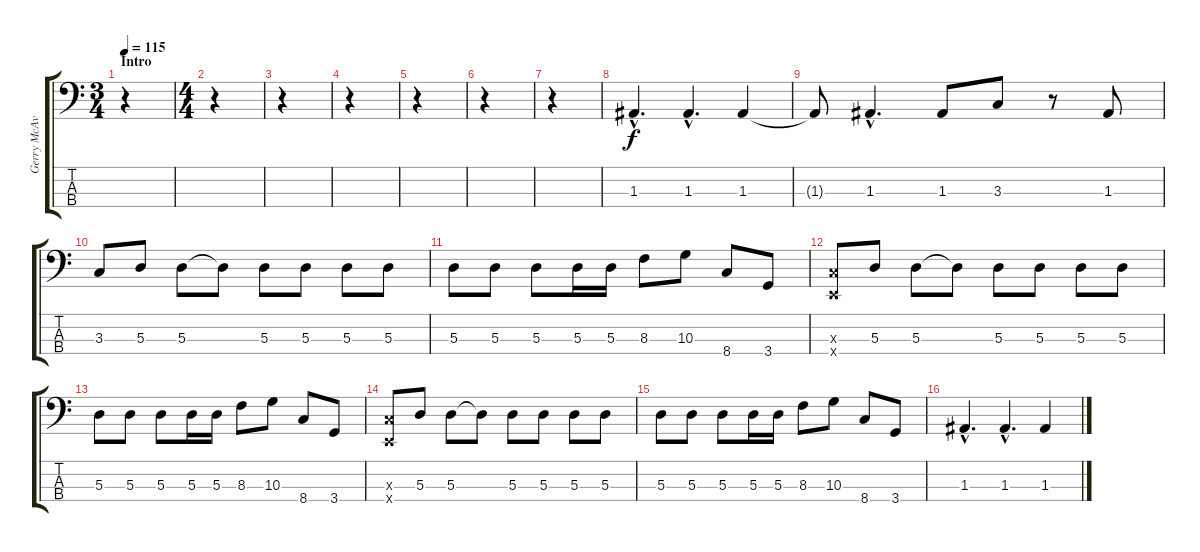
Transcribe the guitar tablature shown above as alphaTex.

\track ("Gerry McAvoy" "Gerry McAv") {instrument electricbasspick}
\staff {score tabs}
\tuning (G2 D2 A1 E1) {hide}
\ts (3 4)
\section ("" "Intro")
\tempo 115
\clef f4
\ks c
r.4{dy f instrument electricbasspick} |
\ts (4 4)
r.4 |
r.4 |
r.4 |
r.4 |
r.4 |
r.4 |
1.3{hac}.4{d} 1.3{hac}.4{d} 1.3.4 |
1.3{t}.8 1.3{hac}.4{d} 1.3.8 3.3.8 r.8 1.3.8 |
3.3.8 5.3.8 5.3.8 5.3{t}.8 5.3.8 5.3.8 5.3.8 5.3.8 |
5.3.8 5.3.8 5.3.8 5.3.16 5.3.16 8.3.8 10.3.8 8.4.8 3.4.8 |
(3.3{x} 0.4{x}).8 5.3.8 5.3.8 5.3{t}.8 5.3.8 5.3.8 5.3.8 5.3.8 |
5.3.8 5.3.8 5.3.8 5.3.16 5.3.16 8.3.8 10.3.8 8.4.8 3.4.8 |
(3.3{x} 0.4{x}).8 5.3.8 5.3.8 5.3{t}.8 5.3.8 5.3.8 5.3.8 5.3.8 |
5.3.8 5.3.8 5.3.8 5.3.16 5.3.16 8.3.8 10.3.8 8.4.8 3.4.8 |
1.3{hac}.4{d} 1.3{hac}.4{d} 1.3.4
